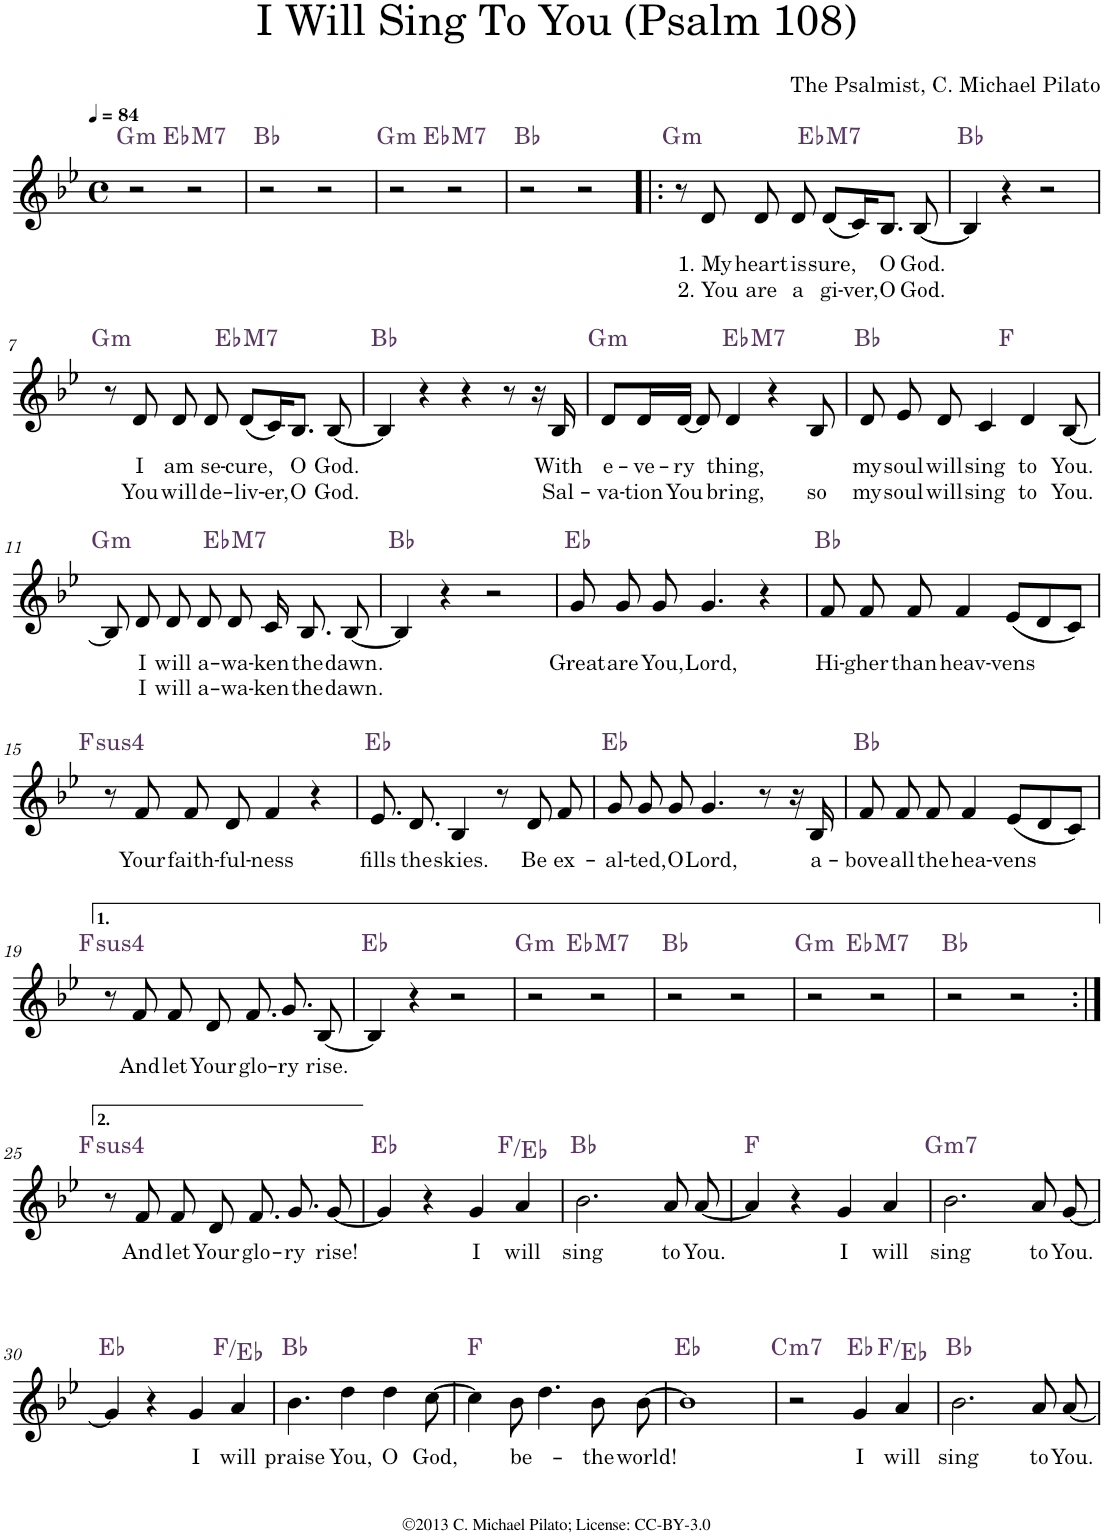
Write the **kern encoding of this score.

**kern	**text	**text	**harte
*part1	*part1	*part1	*part1
*staff1	*staff1	*staff1	*
*I"Lead	*	*	*
*clefG2	*	*	*
*k[b-e-]	*	*	*
*B-:	*	*	*
*M4/4	*	*	*
*met(c)	*	*	*
*MM84	*	*	*
=1	=1	=1	=1
!	!	!	!LO:H:kt=m
2r	.	.	G:min
!	!	!	!LO:H:kt=M7
2r	.	.	Eb:maj7
=2	=2	=2	=2
2r	.	.	Bb:maj
2r	.	.	.
=3	=3	=3	=3
!	!	!	!LO:H:kt=m
2r	.	.	G:min
!	!	!	!LO:H:kt=M7
2r	.	.	Eb:maj7
=4	=4	=4	=4
2r	.	.	Bb:maj
2r	.	.	.
=5!|:	=5!|:	=5!|:	=5!|:
!	!	!	!LO:H:kt=m
8r	.	.	G:min
!	!LO:LY:b	!LO:LY:b	!
8d/	1. My	2. You	.
!	!LO:LY:b	!LO:LY:b	!
8d/	heart	are	.
!	!LO:LY:b	!LO:LY:b	!
8d/	is	a	.
!	!LO:LY:b	!LO:LY:b	!LO:H:kt=M7
(8d/L	sure,	gi-	Eb:maj7
!	!	!LO:LY:b	!
16c/K)	.	-ver,	.
!	!LO:LY:b	!LO:LY:b	!
8.B-/J	O	O	.
!	!LO:LY:b	!LO:LY:b	!
[8B-/	God.	God.	.
=6	=6	=6	=6
4B-/]	.	.	Bb:maj
4r	.	.	.
2r	.	.	.
!!LO:LB:g=z
=7	=7	=7	=7
!	!	!	!LO:H:kt=m
8r	.	.	G:min
!	!LO:LY:b	!LO:LY:b	!
8d/	I	You	.
!	!LO:LY:b	!LO:LY:b	!
8d/	am	will	.
!	!LO:LY:b	!LO:LY:b	!
8d/	se-	de-	.
!	!LO:LY:b	!LO:LY:b	!LO:H:kt=M7
(8d/L	-cure,	-liv-	Eb:maj7
!	!	!LO:LY:b	!
16c/K)	.	-er,	.
!	!LO:LY:b	!LO:LY:b	!
8.B-/J	O	O	.
!	!LO:LY:b	!LO:LY:b	!
[8B-/	God.	God.	.
=8	=8	=8	=8
4B-/]	.	.	Bb:maj
4r	.	.	.
4r	.	.	.
8r	.	.	.
16r	.	.	.
!	!LO:LY:b	!LO:LY:b	!
16B-/	With	Sal-	.
=9	=9	=9	=9
!	!LO:LY:b	!LO:LY:b	!LO:H:kt=m
*^	*	*	*
8d/L	2ryy	e-	-va-	G:min
!	!	!LO:LY:b	!LO:LY:b	!
16d/L	.	-ve-	-tion	.
!	!	!LO:LY:b	!LO:LY:b	!
[16d/JJ	.	-ry	You	.
8d/]	.	.	.	.
!	!	!LO:LY:b	!LO:LY:b	!
4d/	.	thing,	bring,	.
!	!	!	!	!LO:H:kt=M7
.	2ryy	.	.	Eb:maj7
4r	.	.	.	.
!	!	!	!LO:LY:b	!
8B-/	.	.	so	.
=10	=10	=10	=10	=10
!	!	!LO:LY:b	!LO:LY:b	!
8d/	2ryy	my	my	Bb:maj
!	!	!LO:LY:b	!LO:LY:b	!
8e-/	.	soul	soul	.
!	!	!LO:LY:b	!LO:LY:b	!
8d/	.	will	will	.
!	!	!LO:LY:b	!LO:LY:b	!
4c/	.	sing	sing	.
.	2ryy	.	.	F:maj
!	!	!LO:LY:b	!LO:LY:b	!
4d/	.	to	to	.
!	!	!LO:LY:b	!LO:LY:b	!
[8B-/	.	You.	You.	.
!!LO:LB:g=z	!!
=11	=11	=11	=11	=11
!	!	!	!	!LO:H:kt=m
*v	*v	*	*	*
8B-/]	.	.	G:min
!	!LO:LY:b	!LO:LY:b	!
8d/	I	I	.
!	!LO:LY:b	!LO:LY:b	!
8d/	will	will	.
!	!LO:LY:b	!LO:LY:b	!
8d/	a-	a-	.
!	!LO:LY:b	!LO:LY:b	!LO:H:kt=M7
8d/	-wa-	-wa-	Eb:maj7
!	!LO:LY:b	!LO:LY:b	!
16c/	-ken	-ken	.
!	!LO:LY:b	!LO:LY:b	!
8.B-/	the	the	.
!	!LO:LY:b	!LO:LY:b	!
[8B-/	dawn.	dawn.	.
=12	=12	=12	=12
4B-/]	.	.	Bb:maj
4r	.	.	.
2r	.	.	.
=13	=13	=13	=13
!	!LO:LY:b	!	!
8g/	Great	.	Eb:maj
!	!LO:LY:b	!	!
8g/	are	.	.
!	!LO:LY:b	!	!
8g/	You,	.	.
!	!LO:LY:b	!	!
4.g/	Lord,	.	.
4r	.	.	.
=14	=14	=14	=14
!	!LO:LY:b	!	!
8f/	Hi-	.	Bb:maj
!	!LO:LY:b	!	!
8f/	-gher	.	.
!	!LO:LY:b	!	!
8f/	than	.	.
!	!LO:LY:b	!	!
4f/	heav-	.	.
!	!LO:LY:b	!	!
(8e-/L	-vens	.	.
8d/	.	.	.
8c/J)	.	.	.
!!LO:LB:g=z
=15	=15	=15	=15
!	!	!	!LO:H:kt=4
8r	.	.	F:sus4
!	!LO:LY:b	!	!
8f/	Your	.	.
!	!LO:LY:b	!	!
8f/	faith-	.	.
!	!LO:LY:b	!	!
8d/	-ful-	.	.
!	!LO:LY:b	!	!
4f/	-ness	.	.
4r	.	.	.
=16	=16	=16	=16
!	!LO:LY:b	!	!
8.e-/	fills	.	Eb:maj
!	!LO:LY:b	!	!
8.d/	the	.	.
!	!LO:LY:b	!	!
4B-/	skies.	.	.
8r	.	.	.
!	!LO:LY:b	!	!
8d/	Be	.	.
!	!LO:LY:b	!	!
8f/	ex-	.	.
=17	=17	=17	=17
!	!LO:LY:b	!	!
8g/	-al-	.	Eb:maj
!	!LO:LY:b	!	!
8g/	-ted,	.	.
!	!LO:LY:b	!	!
8g/	O	.	.
!	!LO:LY:b	!	!
4.g/	Lord,	.	.
8r	.	.	.
16r	.	.	.
!	!LO:LY:b	!	!
16B-/	a-	.	.
=18	=18	=18	=18
!	!LO:LY:b	!	!
8f/	-bove	.	Bb:maj
!	!LO:LY:b	!	!
8f/	all	.	.
!	!LO:LY:b	!	!
8f/	the	.	.
!	!LO:LY:b	!	!
4f/	hea-	.	.
!	!LO:LY:b	!	!
(8e-/L	-vens	.	.
8d/	.	.	.
8c/J)	.	.	.
!!LO:LB:g=z
=19	=19	=19	=19
!	!	!	!LO:H:kt=4
8r	.	.	F:sus4
!	!LO:LY:b	!	!
8f/	And	.	.
!	!LO:LY:b	!	!
8f/	let	.	.
!	!LO:LY:b	!	!
8d/	Your	.	.
!	!LO:LY:b	!	!
8.f/	glo-	.	.
!	!LO:LY:b	!	!
8.g/	-ry	.	.
!	!LO:LY:b	!	!
[8B-/	rise.	.	.
=20	=20	=20	=20
4B-/]	.	.	Eb:maj
4r	.	.	.
2r	.	.	.
=21	=21	=21	=21
!	!	!	!LO:H:kt=m
2r	.	.	G:min
!	!	!	!LO:H:kt=M7
2r	.	.	Eb:maj7
=22	=22	=22	=22
2r	.	.	Bb:maj
2r	.	.	.
=23	=23	=23	=23
!	!	!	!LO:H:kt=m
2r	.	.	G:min
!	!	!	!LO:H:kt=M7
2r	.	.	Eb:maj7
=24	=24	=24	=24
2r	.	.	Bb:maj
2r	.	.	.
!!LO:LB:g=z
=25:|!	=25:|!	=25:|!	=25:|!
!	!	!	!LO:H:kt=4
8r	.	.	F:sus4
!	!LO:LY:b	!	!
8f/	And	.	.
!	!LO:LY:b	!	!
8f/	let	.	.
!	!LO:LY:b	!	!
8d/	Your	.	.
!	!LO:LY:b	!	!
8.f/	glo-	.	.
!	!LO:LY:b	!	!
8.g/	-ry	.	.
!	!LO:LY:b	!	!
[8g/	rise!	.	.
=26	=26	=26	=26
4g/]	.	.	Eb:maj
4r	.	.	.
!	!LO:LY:b	!	!
4g/	I	.	.
!	!LO:LY:b	!	!
4a/	will	.	F:maj/b7
=27	=27	=27	=27
!	!LO:LY:b	!	!
2.b-\	sing	.	Bb:maj
!	!LO:LY:b	!	!
8a/	to	.	.
!	!LO:LY:b	!	!
[8a/	You.	.	.
=28	=28	=28	=28
4a/]	.	.	F:maj
4r	.	.	.
!	!LO:LY:b	!	!
4g/	I	.	.
!	!LO:LY:b	!	!
4a/	will	.	.
=29	=29	=29	=29
!	!LO:LY:b	!	!LO:H:kt=m7
2.b-\	sing	.	G:min7
!	!LO:LY:b	!	!
8a/	to	.	.
!	!LO:LY:b	!	!
[8g/	You.	.	.
!!LO:LB:g=z
=30	=30	=30	=30
4g/]	.	.	Eb:maj
4r	.	.	.
!	!LO:LY:b	!	!
4g/	I	.	.
!	!LO:LY:b	!	!
4a/	will	.	F:maj/b7
=31	=31	=31	=31
!	!LO:LY:b	!	!
4.b-\	praise	.	Bb:maj
!	!LO:LY:b	!	!
4dd\	You,	.	.
!	!LO:LY:b	!	!
4dd\	O	.	.
!	!LO:LY:b	!	!
[8cc\	God,	.	.
=32	=32	=32	=32
4cc\]	.	.	F:maj
!	!LO:LY:b	!	!
8b-\	be-	.	.
4.dd\	.	.	.
!	!LO:LY:b	!	!
8b-\	the	.	.
!	!LO:LY:b	!	!
[8b-\	world!	.	.
=33	=33	=33	=33
1b-]	.	.	Eb:maj
=34	=34	=34	=34
!	!	!	!LO:H:kt=m7
2r	.	.	C:min7
!	!LO:LY:b	!	!
4g/	I	.	Eb:maj
!	!LO:LY:b	!	!
4a/	will	.	F:maj/b7
=35	=35	=35	=35
!	!LO:LY:b	!	!
2.b-\	sing	.	Bb:maj
!	!LO:LY:b	!	!
8a/	to	.	.
!	!LO:LY:b	!	!
[8a/	You.	.	.
=	=	=	=
*-	*-	*-	*-
